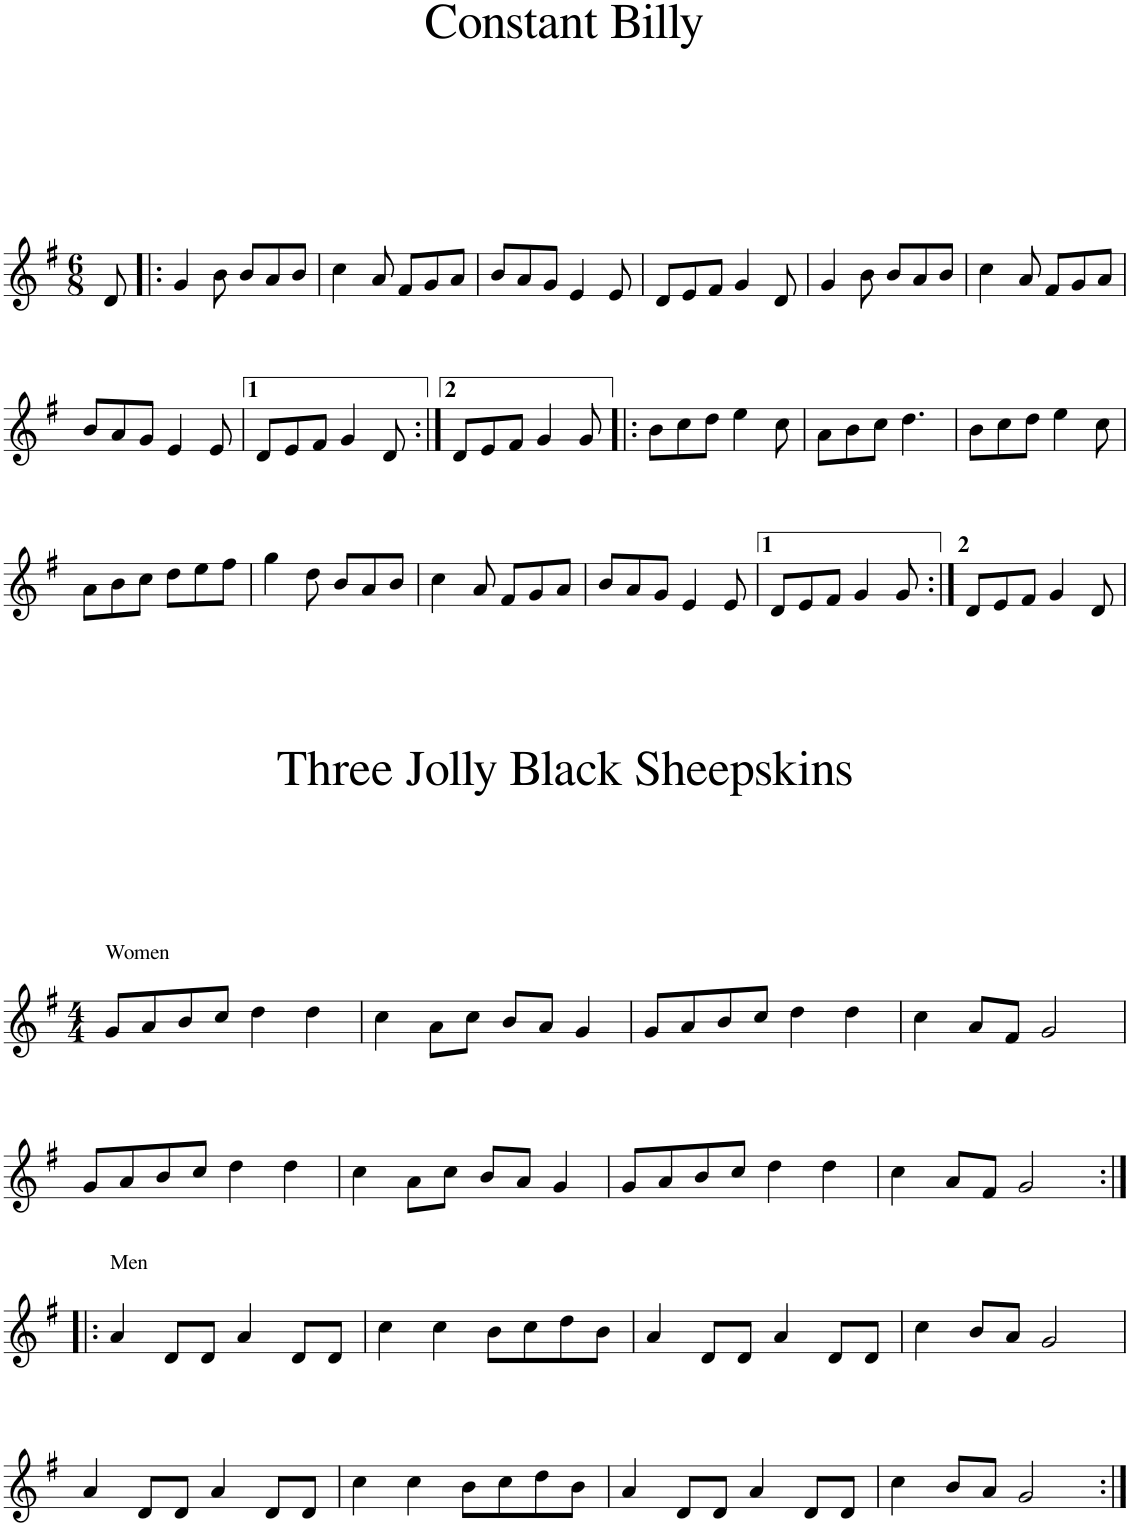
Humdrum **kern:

**kern
*part1
*staff1
*I"Piano
*I'Pno
*clefG2
*k[f#]
*G:
*M6/8
=1
8d/
=2!|:
4g/
8b\
8b/L
8a/
8b/J
=3
4cc\
8a/
8f#/L
8g/
8a/J
=4
8b/L
8a/
8g/J
4e/
8e/
=5
8d/L
8e/
8f#/J
4g/
8d/
=6
4g/
8b\
8b/L
8a/
8b/J
=7
4cc\
8a/
8f#/L
8g/
8a/J
!!LO:LB:g=z
=8
8b/L
8a/
8g/J
4e/
8e/
=9
8d/L
8e/
8f#/J
4g/
8d/
=10:|!
8d/L
8e/
8f#/J
4g/
8g/
=11!|:
8b\L
8cc\
8dd\J
4ee\
8cc\
=12
8a\L
8b\
8cc\J
4.dd\
=13
8b\L
8cc\
8dd\J
4ee\
8cc\
!!LO:LB:g=z
=14
8a\L
8b\
8cc\J
8dd\L
8ee\
8ff#\J
=15
4gg\
8dd\
8b/L
8a/
8b/J
=16
4cc\
8a/
8f#/L
8g/
8a/J
=17
8b/L
8a/
8g/J
4e/
8e/
=18
8d/L
8e/
8f#/J
4g/
8g/
=19:|!
8d/L
8e/
8f#/J
4g/
8d/
!!LO:LB:g=z
=1
*k[f#]
*G:
*M4/4
!LO:TX:a:t=Women
8g/L
8a/
8b/
8cc/J
4dd\
4dd\
=2
4cc\
8a\L
8cc\J
8b/L
8a/J
4g/
=3
8g/L
8a/
8b/
8cc/J
4dd\
4dd\
=4
4cc\
8a/L
8f#/J
2g/
!!LO:LB:g=z
=5
8g/L
8a/
8b/
8cc/J
4dd\
4dd\
=6
4cc\
8a\L
8cc\J
8b/L
8a/J
4g/
=7
8g/L
8a/
8b/
8cc/J
4dd\
4dd\
=8
4cc\
8a/L
8f#/J
2g/
!!LO:LB:g=z
=9:|!|:
!LO:TX:a:t=Men
4a/
8d/L
8d/J
4a/
8d/L
8d/J
=10
4cc\
4cc\
8b\L
8cc\
8dd\
8b\J
=11
4a/
8d/L
8d/J
4a/
8d/L
8d/J
=12
4cc\
8b/L
8a/J
2g/
!!LO:LB:g=z
=13
4a/
8d/L
8d/J
4a/
8d/L
8d/J
=14
4cc\
4cc\
8b\L
8cc\
8dd\
8b\J
=15
4a/
8d/L
8d/J
4a/
8d/L
8d/J
=16
4cc\
8b/L
8a/J
2g/
=:|!
*-
